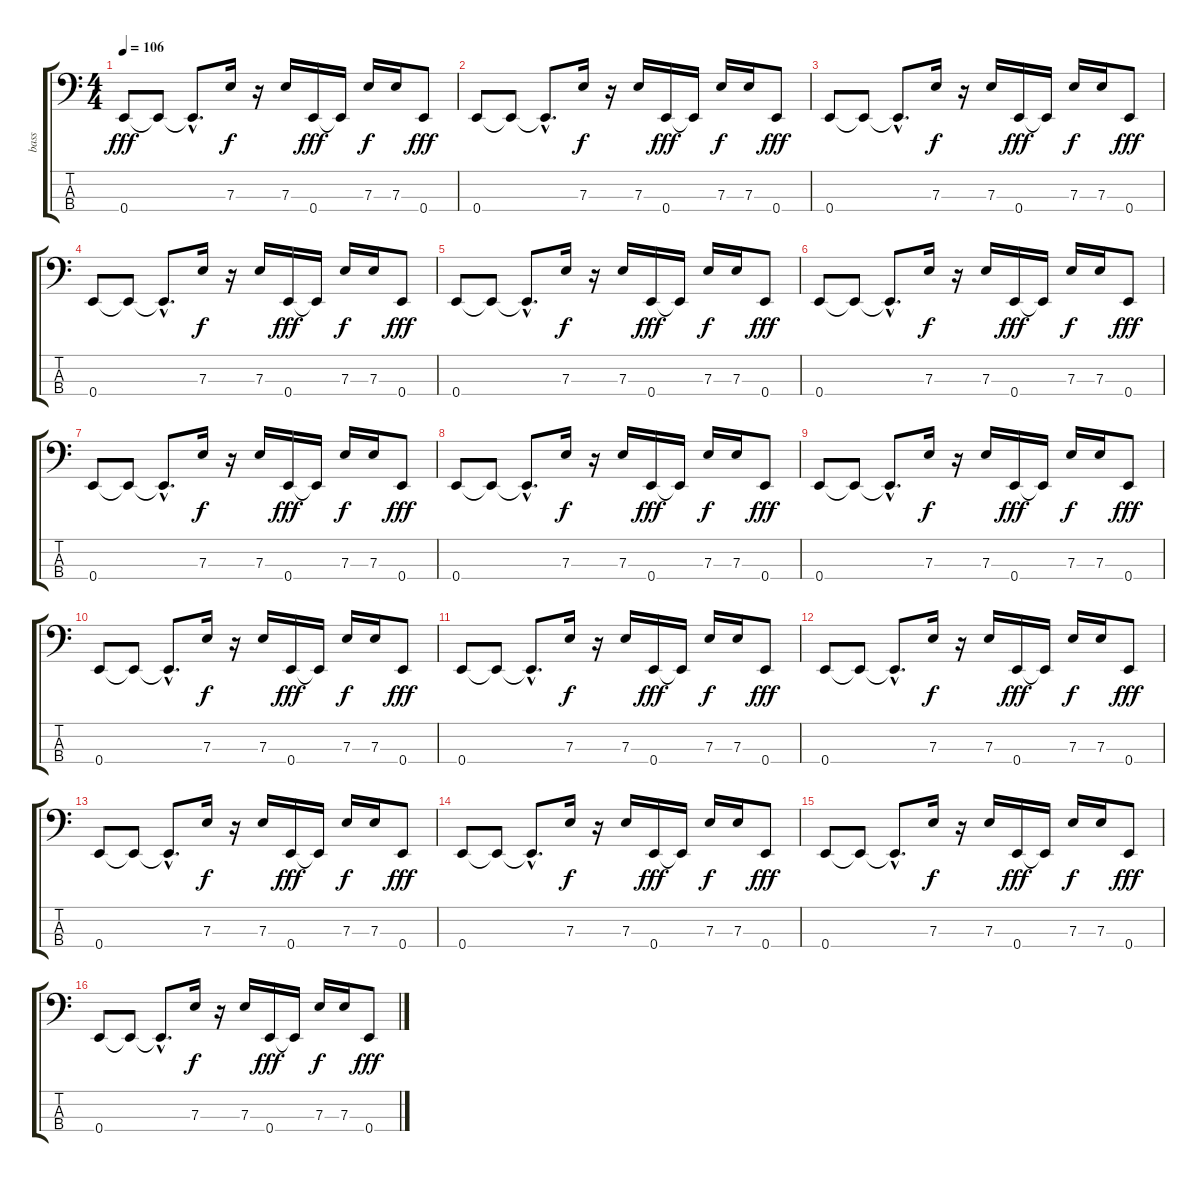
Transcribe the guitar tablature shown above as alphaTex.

\track ("bass" "bass") {instrument fretlessbass}
\staff {score tabs}
\tuning (G2 D2 A1 E1) {hide}
\ts (4 4)
\tempo 106
\clef f4
\ks c
0.4.8{dy fff instrument electricbasspick} 0.4{t}.8 0.4{hac t}.8{d} 7.3.16{dy f} r.16 7.3.16 0.4.16{dy fff} 0.4{t}.16 7.3.16{dy f} 7.3.16 0.4.8{dy fff} |
0.4.8{instrument electricbasspick} 0.4{t}.8 0.4{hac t}.8{d} 7.3.16{dy f} r.16 7.3.16 0.4.16{dy fff} 0.4{t}.16 7.3.16{dy f} 7.3.16 0.4.8{dy fff} |
0.4.8{instrument electricbasspick} 0.4{t}.8 0.4{hac t}.8{d} 7.3.16{dy f} r.16 7.3.16 0.4.16{dy fff} 0.4{t}.16 7.3.16{dy f} 7.3.16 0.4.8{dy fff} |
0.4.8{instrument electricbasspick} 0.4{t}.8 0.4{hac t}.8{d} 7.3.16{dy f} r.16 7.3.16 0.4.16{dy fff} 0.4{t}.16 7.3.16{dy f} 7.3.16 0.4.8{dy fff} |
0.4.8{instrument electricbasspick} 0.4{t}.8 0.4{hac t}.8{d} 7.3.16{dy f} r.16 7.3.16 0.4.16{dy fff} 0.4{t}.16 7.3.16{dy f} 7.3.16 0.4.8{dy fff} |
0.4.8{instrument electricbasspick} 0.4{t}.8 0.4{hac t}.8{d} 7.3.16{dy f} r.16 7.3.16 0.4.16{dy fff} 0.4{t}.16 7.3.16{dy f} 7.3.16 0.4.8{dy fff} |
0.4.8{instrument electricbasspick} 0.4{t}.8 0.4{hac t}.8{d} 7.3.16{dy f} r.16 7.3.16 0.4.16{dy fff} 0.4{t}.16 7.3.16{dy f} 7.3.16 0.4.8{dy fff} |
0.4.8{instrument electricbasspick} 0.4{t}.8 0.4{hac t}.8{d} 7.3.16{dy f} r.16 7.3.16 0.4.16{dy fff} 0.4{t}.16 7.3.16{dy f} 7.3.16 0.4.8{dy fff} |
0.4.8{instrument electricbasspick} 0.4{t}.8 0.4{hac t}.8{d} 7.3.16{dy f} r.16 7.3.16 0.4.16{dy fff} 0.4{t}.16 7.3.16{dy f} 7.3.16 0.4.8{dy fff} |
0.4.8{instrument electricbasspick} 0.4{t}.8 0.4{hac t}.8{d} 7.3.16{dy f} r.16 7.3.16 0.4.16{dy fff} 0.4{t}.16 7.3.16{dy f} 7.3.16 0.4.8{dy fff} |
0.4.8{instrument electricbasspick} 0.4{t}.8 0.4{hac t}.8{d} 7.3.16{dy f} r.16 7.3.16 0.4.16{dy fff} 0.4{t}.16 7.3.16{dy f} 7.3.16 0.4.8{dy fff} |
0.4.8{instrument electricbasspick} 0.4{t}.8 0.4{hac t}.8{d} 7.3.16{dy f} r.16 7.3.16 0.4.16{dy fff} 0.4{t}.16 7.3.16{dy f} 7.3.16 0.4.8{dy fff} |
0.4.8{instrument electricbasspick} 0.4{t}.8 0.4{hac t}.8{d} 7.3.16{dy f} r.16 7.3.16 0.4.16{dy fff} 0.4{t}.16 7.3.16{dy f} 7.3.16 0.4.8{dy fff} |
0.4.8{instrument electricbasspick} 0.4{t}.8 0.4{hac t}.8{d} 7.3.16{dy f} r.16 7.3.16 0.4.16{dy fff} 0.4{t}.16 7.3.16{dy f} 7.3.16 0.4.8{dy fff} |
0.4.8{instrument electricbasspick} 0.4{t}.8 0.4{hac t}.8{d} 7.3.16{dy f} r.16 7.3.16 0.4.16{dy fff} 0.4{t}.16 7.3.16{dy f} 7.3.16 0.4.8{dy fff} |
0.4.8{instrument electricbasspick} 0.4{t}.8 0.4{hac t}.8{d} 7.3.16{dy f} r.16 7.3.16 0.4.16{dy fff} 0.4{t}.16 7.3.16{dy f} 7.3.16 0.4.8{dy fff}
